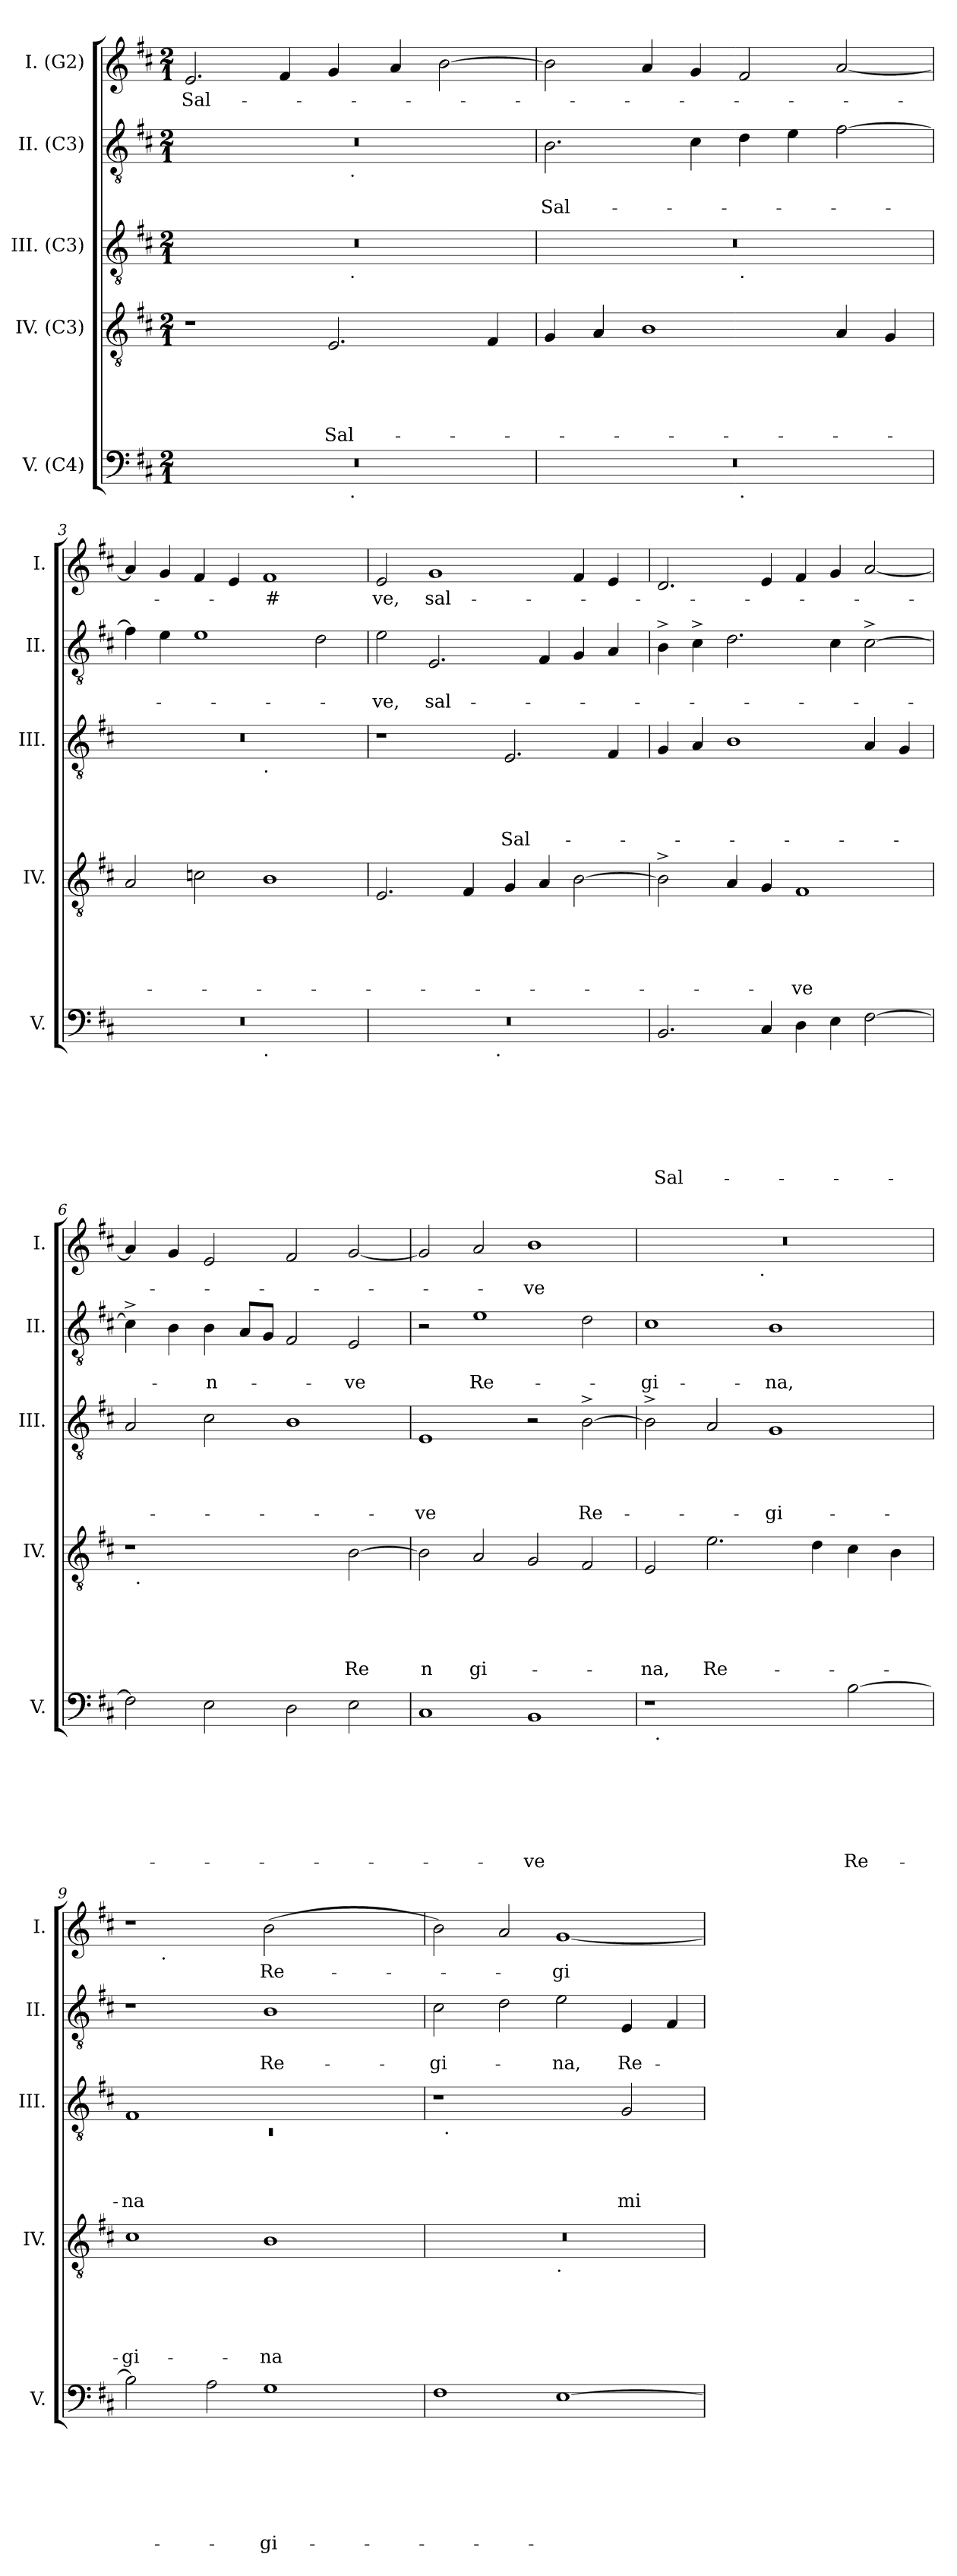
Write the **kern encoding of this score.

**kern	**text	**text	**text	**text	**text	**text	**text	**kern	**text	**text	**text	**text	**text	**kern	**text	**text	**text	**text	**kern	**text	**text	**kern	**text
*part5	*part5	*part5	*part5	*part5	*part5	*part5	*part5	*part4	*part4	*part4	*part4	*part4	*part4	*part3	*part3	*part3	*part3	*part3	*part2	*part2	*part2	*part1	*part1
*staff5	*staff5	*staff5	*staff5	*staff5	*staff5	*staff5	*staff5	*staff4	*staff4	*staff4	*staff4	*staff4	*staff4	*staff3	*staff3	*staff3	*staff3	*staff3	*staff2	*staff2	*staff2	*staff1	*staff1
*I"V. (C4)	*	*	*	*	*	*	*	*I"IV. (C3)	*	*	*	*	*	*I"III. (C3)	*	*	*	*	*I"II. (C3)	*	*	*I"I. (G2)	*
*I'V.	*	*	*	*	*	*	*	*I'IV.	*	*	*	*	*	*I'III.	*	*	*	*	*I'II.	*	*	*I'I.	*
*clefF4	*	*	*	*	*	*	*	*clefGv2	*	*	*	*	*	*clefGv2	*	*	*	*	*clefGv2	*	*	*clefG2	*
*k[f#c#]	*	*	*	*	*	*	*	*k[f#c#]	*	*	*	*	*	*k[f#c#]	*	*	*	*	*k[f#c#]	*	*	*k[f#c#]	*
*D:	*	*	*	*	*	*	*	*D:	*	*	*	*	*	*D:	*	*	*	*	*D:	*	*	*D:	*
*M2/1	*	*	*	*	*	*	*	*M2/1	*	*	*	*	*	*M2/1	*	*	*	*	*M2/1	*	*	*M2/1	*
=1	=1	=1	=1	=1	=1	=1	=1	=1	=1	=1	=1	=1	=1	=1	=1	=1	=1	=1	=1	=1	=1	=1	=1
!	!	!	!	!	!	!	!	!	!	!	!	!	!	!	!	!	!	!	!	!	!	!	!LO:LY:b
*^	*	*	*	*	*	*	*	*	*	*	*	*	*	*^	*	*	*	*	*^	*	*	*	*
0r	1ryy	.	.	.	.	.	.	.	1r	.	.	.	.	.	0r	1ryy	.	.	.	.	0r	1ryy	.	.	2.e/	Sal-
.	.	.	.	.	.	.	.	.	.	.	.	.	.	.	.	.	.	.	.	.	.	.	.	.	4f#/	.
!	!	!	!	!	!	!	!	!	!	!	!	!	!	!LO:LY:b	!	!	!	!	!	!	!	!	!	!	!	!
.	16ryy	.	.	.	.	.	.	.	2.E/	.	.	.	.	Sal-	.	16ryy	.	.	.	.	.	16ryy	.	.	4g/	.
!	!	!	!	!	!	!	!	!	!	!	!	!	!	!	!	!	!	!	!	!	!	!LO:TX:b:t=.	!	!	!	!
!	!	!	!	!	!	!	!	!	!	!	!	!	!	!	!	!LO:TX:b:t=.	!	!	!	!	!	!	!	!	!	!
!	!LO:TX:b:t=.	!	!	!	!	!	!	!	!	!	!	!	!	!	!	!	!	!	!	!	!	!	!	!	!	!
.	2...ryy	.	.	.	.	.	.	.	.	.	.	.	.	.	.	2...ryy	.	.	.	.	.	2...ryy	.	.	.	.
.	.	.	.	.	.	.	.	.	.	.	.	.	.	.	.	.	.	.	.	.	.	.	.	.	4a/	.
.	.	.	.	.	.	.	.	.	.	.	.	.	.	.	.	.	.	.	.	.	.	.	.	.	[>2b\	.
.	.	.	.	.	.	.	.	.	4F#/	.	.	.	.	.	.	.	.	.	.	.	.	.	.	.	.	.
=2	=2	=2	=2	=2	=2	=2	=2	=2	=2	=2	=2	=2	=2	=2	=2	=2	=2	=2	=2	=2	=2	=2	=2	=2	=2	=2
!	!	!	!	!	!	!	!	!	!	!	!	!	!	!	!	!	!	!	!	!	!	!	!	!LO:LY:b	!	!
*	*	*	*	*	*	*	*	*	*	*	*	*	*	*	*	*	*	*	*	*	*v	*v	*	*	*	*
0r	1ryy	.	.	.	.	.	.	.	4G/	.	.	.	.	.	0r	1ryy	.	.	.	.	2.B\	.	Sal-	2b\]	.
.	.	.	.	.	.	.	.	.	4A/	.	.	.	.	.	.	.	.	.	.	.	.	.	.	.	.
.	.	.	.	.	.	.	.	.	1B	.	.	.	.	.	.	.	.	.	.	.	.	.	.	4a/	.
.	.	.	.	.	.	.	.	.	.	.	.	.	.	.	.	.	.	.	.	.	4c#\	.	.	4g/	.
!	!	!	!	!	!	!	!	!	!	!	!	!	!	!	!	!LO:TX:b:t=.	!	!	!	!	!	!	!	!	!
!	!LO:TX:b:t=.	!	!	!	!	!	!	!	!	!	!	!	!	!	!	!	!	!	!	!	!	!	!	!	!
.	1ryy	.	.	.	.	.	.	.	.	.	.	.	.	.	.	1ryy	.	.	.	.	4d\	.	.	2f#/	.
.	.	.	.	.	.	.	.	.	.	.	.	.	.	.	.	.	.	.	.	.	4e\	.	.	.	.
.	.	.	.	.	.	.	.	.	4A/	.	.	.	.	.	.	.	.	.	.	.	[>2f#\	.	.	[<2a/	.
.	.	.	.	.	.	.	.	.	4G/	.	.	.	.	.	.	.	.	.	.	.	.	.	.	.	.
=3	=3	=3	=3	=3	=3	=3	=3	=3	=3	=3	=3	=3	=3	=3	=3	=3	=3	=3	=3	=3	=3	=3	=3	=3	=3
0r	1ryy	.	.	.	.	.	.	.	2A/	.	.	.	.	.	0r	1ryy	.	.	.	.	4f#\]	.	.	4a/]	.
.	.	.	.	.	.	.	.	.	.	.	.	.	.	.	.	.	.	.	.	.	4e\	.	.	4g/	.
.	.	.	.	.	.	.	.	.	2c\	.	.	.	.	.	.	.	.	.	.	.	1e	.	.	4f#/	.
.	.	.	.	.	.	.	.	.	.	.	.	.	.	.	.	.	.	.	.	.	.	.	.	4e/	.
!	!	!	!	!	!	!	!	!	!	!	!	!	!	!	!	!LO:TX:b:t=.	!	!	!	!	!	!	!	!	!
!	!LO:TX:b:t=.	!	!	!	!	!	!	!	!	!	!	!	!	!	!	!	!	!	!	!	!	!	!	!	!
!	!	!	!	!	!	!	!	!	!	!	!	!	!	!	!	!	!	!	!	!	!	!	!	!	!LO:LY:b
.	1ryy	.	.	.	.	.	.	.	1B	.	.	.	.	.	.	1ryy	.	.	.	.	.	.	.	1f#	-#
.	.	.	.	.	.	.	.	.	.	.	.	.	.	.	.	.	.	.	.	.	2d\	.	.	.	.
=4	=4	=4	=4	=4	=4	=4	=4	=4	=4	=4	=4	=4	=4	=4	=4	=4	=4	=4	=4	=4	=4	=4	=4	=4	=4
!	!	!	!	!	!	!	!	!	!	!	!	!	!	!	!	!	!	!	!	!	!	!	!LO:LY:b	!	!LO:LY:b
*	*	*	*	*	*	*	*	*	*	*	*	*	*	*	*v	*v	*	*	*	*	*	*	*	*	*
0r	2ryy	.	.	.	.	.	.	.	2.E/	.	.	.	.	.	1r	.	.	.	.	2e\	.	-ve,	2e/	ve,
!	!	!	!	!	!	!	!	!	!	!	!	!	!	!	!	!	!	!	!	!	!	!LO:LY:b	!	!LO:LY:b
.	4...ryy	.	.	.	.	.	.	.	.	.	.	.	.	.	.	.	.	.	.	2.E/	.	sal-	1g	sal-
.	.	.	.	.	.	.	.	.	4F#/	.	.	.	.	.	.	.	.	.	.	.	.	.	.	.
!	!LO:TX:b:t=.	!	!	!	!	!	!	!	!	!	!	!	!	!	!	!	!	!	!	!	!	!	!	!
.	1ryy	.	.	.	.	.	.	.	.	.	.	.	.	.	.	.	.	.	.	.	.	.	.	.
!	!	!	!	!	!	!	!	!	!	!	!	!	!	!	!	!	!	!	!LO:LY:b	!	!	!	!	!
.	.	.	.	.	.	.	.	.	4G/	.	.	.	.	.	2.E/	.	.	.	Sal-	.	.	.	.	.
.	.	.	.	.	.	.	.	.	4A/	.	.	.	.	.	.	.	.	.	.	4F#/	.	.	.	.
.	.	.	.	.	.	.	.	.	[<2B\	.	.	.	.	.	.	.	.	.	.	4G/	.	.	4f#/	.
.	.	.	.	.	.	.	.	.	.	.	.	.	.	.	4F#/	.	.	.	.	4A/	.	.	4e/	.
.	32ryy	.	.	.	.	.	.	.	.	.	.	.	.	.	.	.	.	.	.	.	.	.	.	.
!!LO:LB:g=z
=5	=5	=5	=5	=5	=5	=5	=5	=5	=5	=5	=5	=5	=5	=5	=5	=5	=5	=5	=5	=5	=5	=5	=5	=5
!	!	!	!	!	!	!	!	!LO:LY:b	!	!	!	!	!	!	!	!	!	!	!	!	!	!	!	!
*v	*v	*	*	*	*	*	*	*	*	*	*	*	*	*	*	*	*	*	*	*	*	*	*	*
2.BB/	.	.	.	.	.	.	Sal-	2B^>\]	.	.	.	.	.	4G/	.	.	.	.	4B^>\	.	.	2.d/	.
.	.	.	.	.	.	.	.	.	.	.	.	.	.	4A/	.	.	.	.	4c#^>\	.	.	.	.
.	.	.	.	.	.	.	.	4A/	.	.	.	.	.	1B	.	.	.	.	2.d\	.	.	.	.
4C#/	.	.	.	.	.	.	.	4G/	.	.	.	.	.	.	.	.	.	.	.	.	.	4e/	.
!	!	!	!	!	!	!	!	!	!	!	!	!	!LO:LY:b	!	!	!	!	!	!	!	!	!	!
4D\	.	.	.	.	.	.	.	1F#	.	.	.	.	-ve	.	.	.	.	.	.	.	.	4f#/	.
4E\	.	.	.	.	.	.	.	.	.	.	.	.	.	.	.	.	.	.	4c#\	.	.	4g/	.
[>2F#\	.	.	.	.	.	.	.	.	.	.	.	.	.	4A/	.	.	.	.	[>2c#^>\	.	.	[<2a/	.
.	.	.	.	.	.	.	.	.	.	.	.	.	.	4G/	.	.	.	.	.	.	.	.	.
=6	=6	=6	=6	=6	=6	=6	=6	=6	=6	=6	=6	=6	=6	=6	=6	=6	=6	=6	=6	=6	=6	=6	=6
*	*	*	*	*	*	*	*	*^	*	*	*	*	*	*	*	*	*	*	*	*	*	*	*
2F#\]	.	.	.	.	.	.	.	1r	32ryy	.	.	.	.	.	2A/	.	.	.	.	4c#^>\]	.	.	4a/]	.
!	!	!	!	!	!	!	!	!	!LO:TX:b:t=.	!	!	!	!	!	!	!	!	!	!	!	!	!	!	!
.	.	.	.	.	.	.	.	.	1ryy	.	.	.	.	.	.	.	.	.	.	.	.	.	.	.
.	.	.	.	.	.	.	.	.	.	.	.	.	.	.	.	.	.	.	.	4B\	.	.	4g/	.
!	!	!	!	!	!	!	!	!	!	!	!	!	!	!	!	!	!	!	!	!	!	!LO:LY:b	!	!
2E\	.	.	.	.	.	.	.	.	.	.	.	.	.	.	2c#\	.	.	.	.	4B\	.	-n-	2e/	.
.	.	.	.	.	.	.	.	.	.	.	.	.	.	.	.	.	.	.	.	8A/L	.	.	.	.
.	.	.	.	.	.	.	.	.	.	.	.	.	.	.	.	.	.	.	.	8G/J	.	.	.	.
2D\	.	.	.	.	.	.	.	2ryy	.	.	.	.	.	.	1B	.	.	.	.	2F#/	.	.	2f#/	.
.	.	.	.	.	.	.	.	.	2ryy	.	.	.	.	.	.	.	.	.	.	.	.	.	.	.
!	!	!	!	!	!	!	!	!	!	!	!	!	!	!LO:LY:b	!	!	!	!	!	!	!	!LO:LY:b	!	!
2E\	.	.	.	.	.	.	.	[>2B\	.	.	.	.	.	Re	.	.	.	.	.	2E/	.	-ve	[<2g/	.
.	.	.	.	.	.	.	.	.	4...ryy	.	.	.	.	.	.	.	.	.	.	.	.	.	.	.
=7	=7	=7	=7	=7	=7	=7	=7	=7	=7	=7	=7	=7	=7	=7	=7	=7	=7	=7	=7	=7	=7	=7	=7	=7
!	!	!	!	!	!	!	!	!	!	!	!	!	!	!LO:LY:b	!	!	!	!	!LO:LY:b	!	!	!	!	!
*	*	*	*	*	*	*	*	*v	*v	*	*	*	*	*	*	*	*	*	*	*	*	*	*	*
1C#	.	.	.	.	.	.	.	2B\]	.	.	.	.	n	1E	.	.	.	-ve	2r	.	.	2g/]	.
!	!	!	!	!	!	!	!	!	!	!	!	!	!LO:LY:b	!	!	!	!	!	!	!	!LO:LY:b	!	!
.	.	.	.	.	.	.	.	2A/	.	.	.	.	gi-	.	.	.	.	.	1e	.	Re-	2a/	.
!	!	!	!	!	!	!	!LO:LY:b	!	!	!	!	!	!	!	!	!	!	!	!	!	!	!	!LO:LY:b
1BB	.	.	.	.	.	.	-ve	2G/	.	.	.	.	.	2r	.	.	.	.	.	.	.	1b	-ve
!	!	!	!	!	!	!	!	!	!	!	!	!	!	!	!	!	!	!LO:LY:b	!	!	!	!	!
.	.	.	.	.	.	.	.	2F#/	.	.	.	.	.	[>2B^>\	.	.	.	Re-	2d\	.	.	.	.
=8	=8	=8	=8	=8	=8	=8	=8	=8	=8	=8	=8	=8	=8	=8	=8	=8	=8	=8	=8	=8	=8	=8	=8
!	!	!	!	!	!	!	!	!	!	!	!	!	!LO:LY:b	!	!	!	!	!	!	!	!LO:LY:b	!	!
*^	*	*	*	*	*	*	*	*	*	*	*	*	*	*	*	*	*	*	*	*	*	*^	*
1r	32ryy	.	.	.	.	.	.	.	2E/	.	.	.	.	-na,	2B^>\]	.	.	.	.	1c#	.	-gi-	0r	2ryy	.
!	!LO:TX:b:t=.	!	!	!	!	!	!	!	!	!	!	!	!	!	!	!	!	!	!	!	!	!	!	!	!
.	1ryy	.	.	.	.	.	.	.	.	.	.	.	.	.	.	.	.	.	.	.	.	.	.	.	.
!	!	!	!	!	!	!	!	!	!	!	!	!	!	!LO:LY:b	!	!	!	!	!	!	!	!	!	!	!
.	.	.	.	.	.	.	.	.	2.e\	.	.	.	.	Re-	2A/	.	.	.	.	.	.	.	.	4...ryy	.
!	!	!	!	!	!	!	!	!	!	!	!	!	!	!	!	!	!	!	!	!	!	!	!	!LO:TX:b:t=.	!
.	.	.	.	.	.	.	.	.	.	.	.	.	.	.	.	.	.	.	.	.	.	.	.	1ryy	.
!	!	!	!	!	!	!	!	!	!	!	!	!	!	!	!	!	!	!	!LO:LY:b	!	!	!LO:LY:b	!	!	!
2ryy	.	.	.	.	.	.	.	.	.	.	.	.	.	.	1G	.	.	.	-gi-	1B	.	-na,	.	.	.
.	2ryy	.	.	.	.	.	.	.	.	.	.	.	.	.	.	.	.	.	.	.	.	.	.	.	.
.	.	.	.	.	.	.	.	.	4d\	.	.	.	.	.	.	.	.	.	.	.	.	.	.	.	.
!	!	!	!	!	!	!	!	!LO:LY:b	!	!	!	!	!	!	!	!	!	!	!	!	!	!	!	!	!
[<2B\	.	.	.	.	.	.	.	Re-	4c#\	.	.	.	.	.	.	.	.	.	.	.	.	.	.	.	.
.	4...ryy	.	.	.	.	.	.	.	.	.	.	.	.	.	.	.	.	.	.	.	.	.	.	.	.
.	.	.	.	.	.	.	.	.	4B\	.	.	.	.	.	.	.	.	.	.	.	.	.	.	.	.
.	.	.	.	.	.	.	.	.	.	.	.	.	.	.	.	.	.	.	.	.	.	.	.	32ryy	.
!!LO:LB:g=z	!!
=9	=9	=9	=9	=9	=9	=9	=9	=9	=9	=9	=9	=9	=9	=9	=9	=9	=9	=9	=9	=9	=9	=9	=9	=9	=9
*	*	*	*	*	*	*	*	*	*	*	*	*	*	*	*^	*	*	*	*	*	*	*	*	*	*
!LO:TX:a:t=-	!	!	!	!	!	!	!	!	!	!	!	!	!	!	!	!	!	!	!	!	!	!	!	!	!	!
!	!	!	!	!	!	!	!	!	!	!	!	!	!	!LO:LY:b	!	!LO:N:vis=1	!	!	!	!LO:LY:b	!	!	!	!	!	!
*v	*v	*	*	*	*	*	*	*	*	*	*	*	*	*	*	*	*	*	*	*	*	*	*	*	*	*
2B\]	.	.	.	.	.	.	.	1c#	.	.	.	.	-gi-	1F#	0rC	.	.	.	-na	1r	.	.	1r	8ryy	.
.	.	.	.	.	.	.	.	.	.	.	.	.	.	.	.	.	.	.	.	.	.	.	.	32ryy	.
!	!	!	!	!	!	!	!	!	!	!	!	!	!	!	!	!	!	!	!	!	!	!	!	!LO:TX:b:t=.	!
.	.	.	.	.	.	.	.	.	.	.	.	.	.	.	.	.	.	.	.	.	.	.	.	1ryy	.
2A\	.	.	.	.	.	.	.	.	.	.	.	.	.	.	.	.	.	.	.	.	.	.	.	.	.
!	!	!	!	!	!	!	!LO:LY:b	!	!	!	!	!	!LO:LY:b	!	!	!	!	!	!	!	!	!LO:LY:b	!	!	!LO:LY:b
1G	.	.	.	.	.	.	-gi-	1B	.	.	.	.	-na	1ryy	.	.	.	.	.	1B	.	Re-	(>2b\	.	Re-
.	.	.	.	.	.	.	.	.	.	.	.	.	.	.	.	.	.	.	.	.	.	.	.	2ryy	.
.	.	.	.	.	.	.	.	.	.	.	.	.	.	.	.	.	.	.	.	.	.	.	2ryy	.	.
.	.	.	.	.	.	.	.	.	.	.	.	.	.	.	.	.	.	.	.	.	.	.	.	4ryy	.
.	.	.	.	.	.	.	.	.	.	.	.	.	.	.	.	.	.	.	.	.	.	.	.	16.ryy	.
=10	=10	=10	=10	=10	=10	=10	=10	=10	=10	=10	=10	=10	=10	=10	=10	=10	=10	=10	=10	=10	=10	=10	=10	=10	=10
!	!	!	!	!	!	!	!	!	!	!	!	!	!	!	!	!	!	!	!	!	!	!LO:LY:b	!	!	!
*	*	*	*	*	*	*	*	*^	*	*	*	*	*	*	*	*	*	*	*	*	*	*	*v	*v	*
1F#	.	.	.	.	.	.	.	0r	1ryy	.	.	.	.	.	1r	32ryy	.	.	.	.	2c#\	.	-gi-	2b\)	.
!	!	!	!	!	!	!	!	!	!	!	!	!	!	!	!	!LO:TX:b:t=.	!	!	!	!	!	!	!	!	!
.	.	.	.	.	.	.	.	.	.	.	.	.	.	.	.	1ryy	.	.	.	.	.	.	.	.	.
.	.	.	.	.	.	.	.	.	.	.	.	.	.	.	.	.	.	.	.	.	2d\	.	.	2a/	.
!	!	!	!	!	!	!	!	!	!LO:TX:b:t=.	!	!	!	!	!	!	!	!	!	!	!	!	!	!	!	!
!	!	!	!	!	!	!	!	!	!	!	!	!	!	!	!	!	!	!	!	!	!	!	!LO:LY:b	!	!LO:LY:b
[>1E	.	.	.	.	.	.	.	.	1ryy	.	.	.	.	.	2ryy	.	.	.	.	.	2e\	.	-na,	[<1g	-gi-
.	.	.	.	.	.	.	.	.	.	.	.	.	.	.	.	2ryy	.	.	.	.	.	.	.	.	.
!	!	!	!	!	!	!	!	!	!	!	!	!	!	!	!	!	!	!	!	!LO:LY:b	!	!	!LO:LY:b	!	!
.	.	.	.	.	.	.	.	.	.	.	.	.	.	.	2G/	.	.	.	.	mi-	4E/	.	Re-	.	.
.	.	.	.	.	.	.	.	.	.	.	.	.	.	.	.	4...ryy	.	.	.	.	.	.	.	.	.
.	.	.	.	.	.	.	.	.	.	.	.	.	.	.	.	.	.	.	.	.	4F#/	.	.	.	.
*	*	*	*	*	*	*	*	*v	*v	*	*	*	*	*	*	*	*	*	*	*	*	*	*	*	*
*	*	*	*	*	*	*	*	*	*	*	*	*	*	*v	*v	*	*	*	*	*	*	*	*	*
=	=	=	=	=	=	=	=	=	=	=	=	=	=	=	=	=	=	=	=	=	=	=	=
*-	*-	*-	*-	*-	*-	*-	*-	*-	*-	*-	*-	*-	*-	*-	*-	*-	*-	*-	*-	*-	*-	*-	*-
